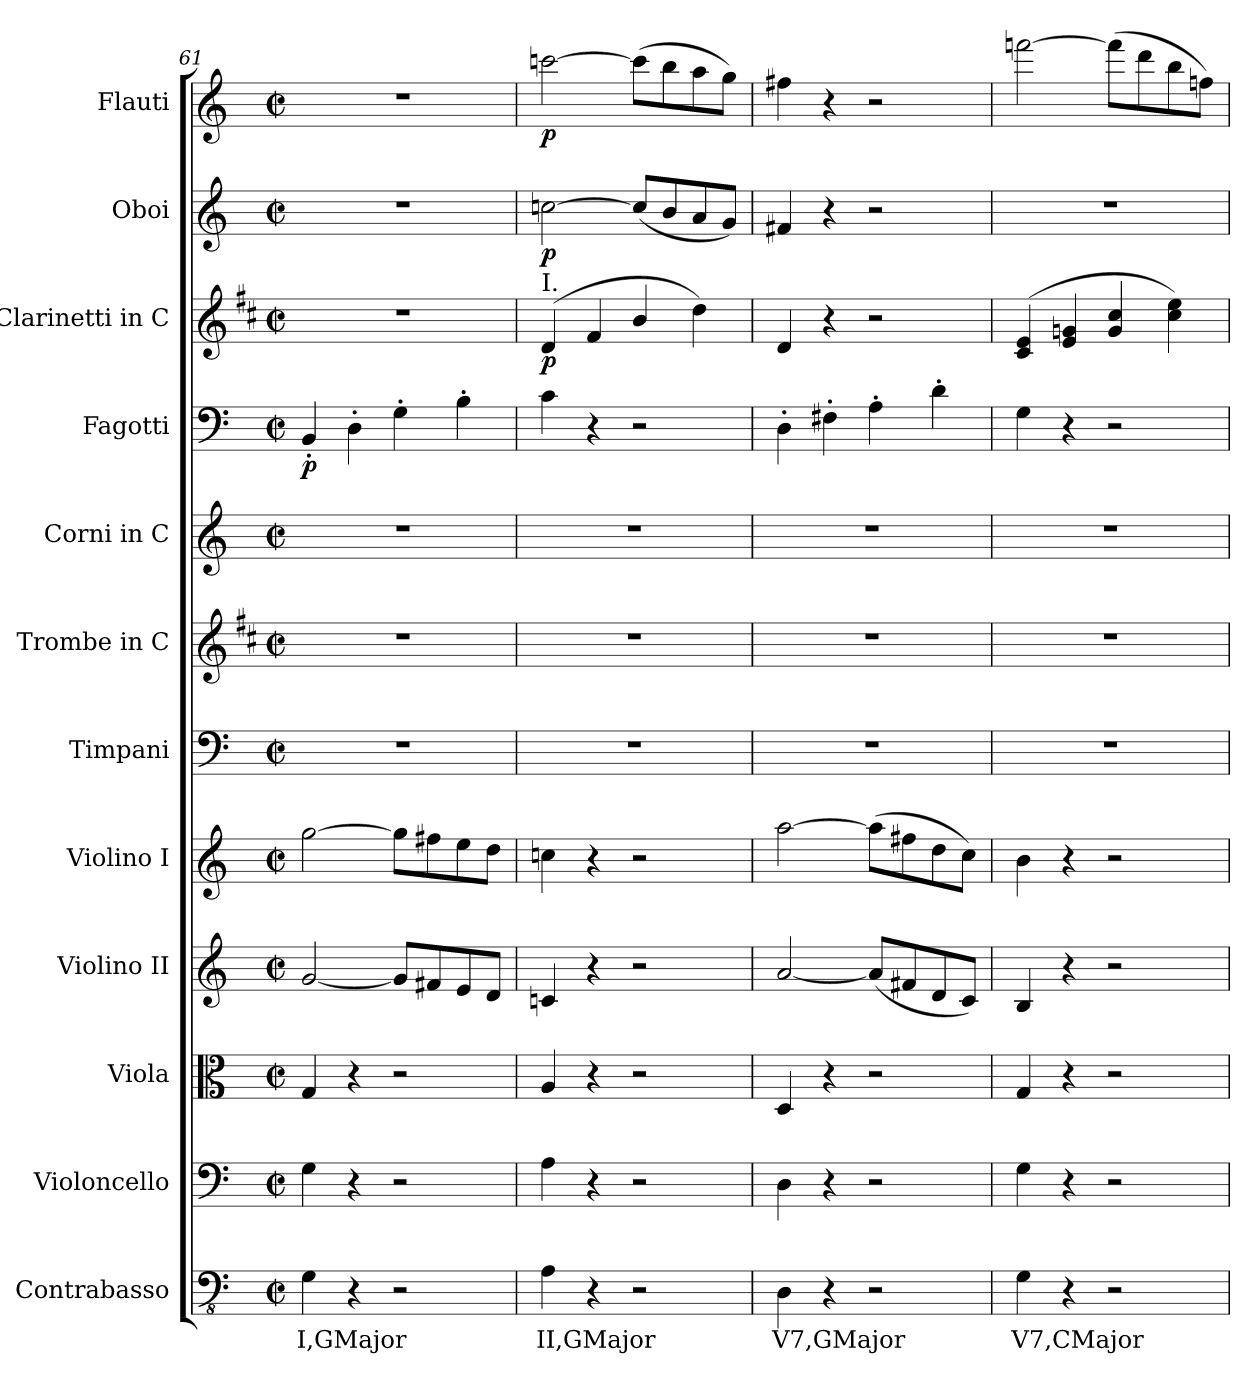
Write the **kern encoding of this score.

**kern	**text	**kern	**kern	**kern	**kern	**kern	**kern	**kern	**kern	**dynam	**kern	**dynam	**kern	**dynam	**kern	**dynam
*part12	*part12	*part11	*part10	*part9	*part8	*part7	*part6	*part5	*part4	*part4	*part3	*part3	*part2	*part2	*part1	*part1
*staff12	*staff12	*staff11	*staff10	*staff9	*staff8	*staff7	*staff6	*staff5	*staff4	*staff4	*staff3	*staff3	*staff2	*staff2	*staff1	*staff1
*I"Contrabasso	*	*I"Violoncello	*I"Viola	*I"Violino II	*I"Violino I	*I"Timpani	*I"Trombe in C	*I"Corni in C	*I"Fagotti	*	*I"Clarinetti in C	*	*I"Oboi	*	*I"Flauti	*
*	*	*	*	*	*	*I'Timp.	*I'Tr.	*I'Cor.	*I'Fag.	*	*I'Cl.	*	*I'Ob.	*	*I'Fl.	*
*clefFv4	*	*clefF4	*clefC3	*clefG2	*clefG2	*clefF4	*clefG2	*clefG2	*clefF4	*	*clefG2	*	*clefG2	*	*clefG2	*
*	*	*	*	*	*	*	*ITrd1c2	*ITrd7c12	*	*	*ITrd1c2	*	*	*	*	*
*k[]	*	*k[]	*k[]	*k[]	*k[]	*k[]	*k[]	*k[]	*k[]	*	*k[]	*	*k[]	*	*k[]	*
*M2/2	*	*M2/2	*M2/2	*M2/2	*M2/2	*M2/2	*M2/2	*M2/2	*M2/2	*	*M2/2	*	*M2/2	*	*M2/2	*
*met(c|)	*	*met(c|)	*met(c|)	*met(c|)	*met(c|)	*met(c|)	*met(c|)	*met(c|)	*met(c|)	*	*met(c|)	*	*met(c|)	*	*met(c|)	*
=61	=61	=61	=61	=61	=61	=61	=61	=61	=61	=61	=61	=61	=61	=61	=61	=61
!	!	!	!	!	!	!	!	!	!	!LO:DY:b	!	!	!	!	!	!
4GG\	I,GMajor	4G\	4G/	[2g/	[2gg\	1r	1r	1r	4BB'/	p	1r	.	1r	.	1r	.
4r	.	4r	4r	.	.	.	.	.	4D'\	.	.	.	.	.	.	.
2r	.	2r	2r	8g/L]	8gg\L]	.	.	.	4G'\	.	.	.	.	.	.	.
.	.	.	.	8f#X/	8ff#X\	.	.	.	.	.	.	.	.	.	.	.
.	.	.	.	8e/	8ee\	.	.	.	4B'\	.	.	.	.	.	.	.
.	.	.	.	8d/J	8dd\J	.	.	.	.	.	.	.	.	.	.	.
!!LO:PB:g=z
=62	=62	=62	=62	=62	=62	=62	=62	=62	=62	=62	=62	=62	=62	=62	=62	=62
!	!	!	!	!	!	!	!	!	!	!	!LO:TX:a:t=I.	!	!	!	!	!
!	!	!	!	!	!	!	!	!	!	!	!	!LO:DY:b	!	!LO:DY:b	!	!LO:DY:b
4AA\	II,GMajor	4A\	4A/	4cn/	4ccn\	1r	1r	1r	4c\	.	(4c/	p	[2ccn\	p	[2cccn\	p
4r	.	4r	4r	4r	4r	.	.	.	4r	.	4e/	.	.	.	.	.
2r	.	2r	2r	2r	2r	.	.	.	2r	.	4a/	.	(8cc/L]	.	(8ccc\L]	.
.	.	.	.	.	.	.	.	.	.	.	.	.	8b/	.	8bb\	.
.	.	.	.	.	.	.	.	.	.	.	4cc\)	.	8a/	.	8aa\	.
.	.	.	.	.	.	.	.	.	.	.	.	.	8g/J)	.	8gg\J)	.
=63	=63	=63	=63	=63	=63	=63	=63	=63	=63	=63	=63	=63	=63	=63	=63	=63
4DD\	V7,GMajor	4D\	4D/	[2a/	[2aa\	1r	1r	1r	4D'\	.	4c/	.	4f#X/	.	4ff#X\	.
4r	.	4r	4r	.	.	.	.	.	4F#X'\	.	4r	.	4r	.	4r	.
2r	.	2r	2r	(8a/L]	(8aa\L]	.	.	.	4A'\	.	2r	.	2r	.	2r	.
.	.	.	.	8f#X/	8ff#X\	.	.	.	.	.	.	.	.	.	.	.
.	.	.	.	8d/	8dd\	.	.	.	4d'\	.	.	.	.	.	.	.
.	.	.	.	8c/J)	8cc\J)	.	.	.	.	.	.	.	.	.	.	.
!!LO:PB:g=z
=64	=64	=64	=64	=64	=64	=64	=64	=64	=64	=64	=64	=64	=64	=64	=64	=64
4GG\	V7,CMajor	4G\	4G/	4B/	4b\	1r	1r	1r	4G\	.	(4B/ 4d/	.	1r	.	[2fffn\	.
4r	.	4r	4r	4r	4r	.	.	.	4r	.	4d/ 4fn/	.	.	.	.	.
2r	.	2r	2r	2r	2r	.	.	.	2r	.	4f/ 4b/	.	.	.	(8fff\L]	.
.	.	.	.	.	.	.	.	.	.	.	.	.	.	.	8ddd\	.
.	.	.	.	.	.	.	.	.	.	.	4b\ 4dd\)	.	.	.	8bb\	.
.	.	.	.	.	.	.	.	.	.	.	.	.	.	.	8ffn\J)	.
=	=	=	=	=	=	=	=	=	=	=	=	=	=	=	=	=
*-	*-	*-	*-	*-	*-	*-	*-	*-	*-	*-	*-	*-	*-	*-	*-	*-
